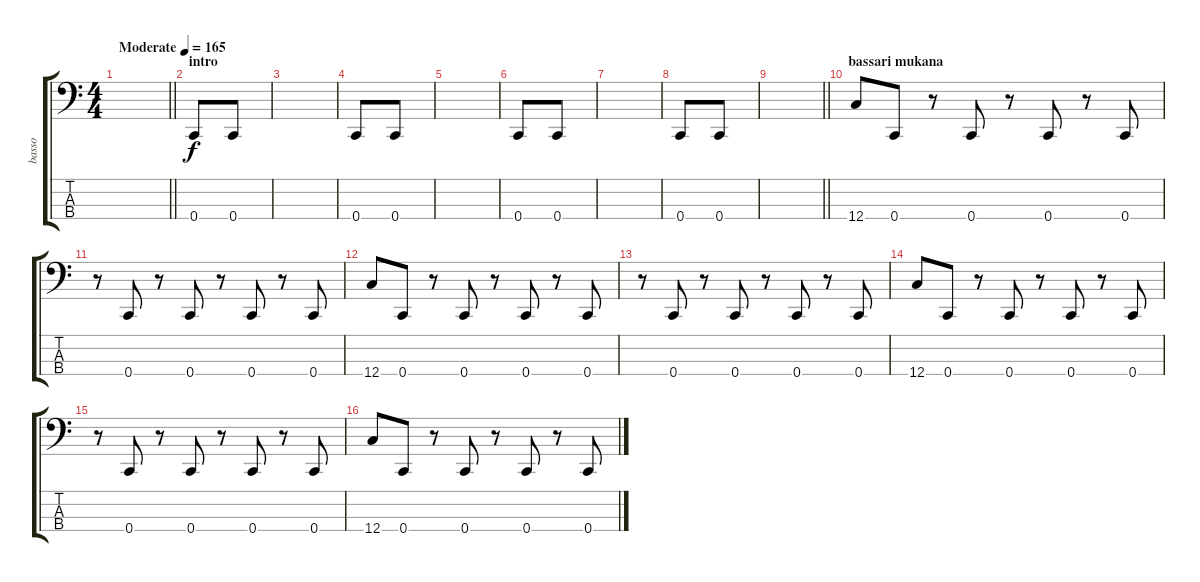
\track ("basso" "basso") {instrument electricbasspick}
\staff {score tabs}
\tuning (F2 C2 G1 C1) {hide}
\ts (4 4)
\tempo (165 "Moderate")
\clef f4
\barLineRight lightlight
\ks c
|
\section ("" "intro")
0.4.8 0.4.8 |
|
0.4.8 0.4.8 |
|
0.4.8 0.4.8 |
|
0.4.8 0.4.8 |
\barLineRight lightlight
|
\section ("" "bassari mukana")
12.4.8 0.4.8 r.8 0.4.8 r.8 0.4.8 r.8 0.4.8 |
r.8 0.4.8 r.8 0.4.8 r.8 0.4.8 r.8 0.4.8 |
12.4.8 0.4.8 r.8 0.4.8 r.8 0.4.8 r.8 0.4.8 |
r.8 0.4.8 r.8 0.4.8 r.8 0.4.8 r.8 0.4.8 |
12.4.8 0.4.8 r.8 0.4.8 r.8 0.4.8 r.8 0.4.8 |
r.8 0.4.8 r.8 0.4.8 r.8 0.4.8 r.8 0.4.8 |
12.4.8 0.4.8 r.8 0.4.8 r.8 0.4.8 r.8 0.4.8
